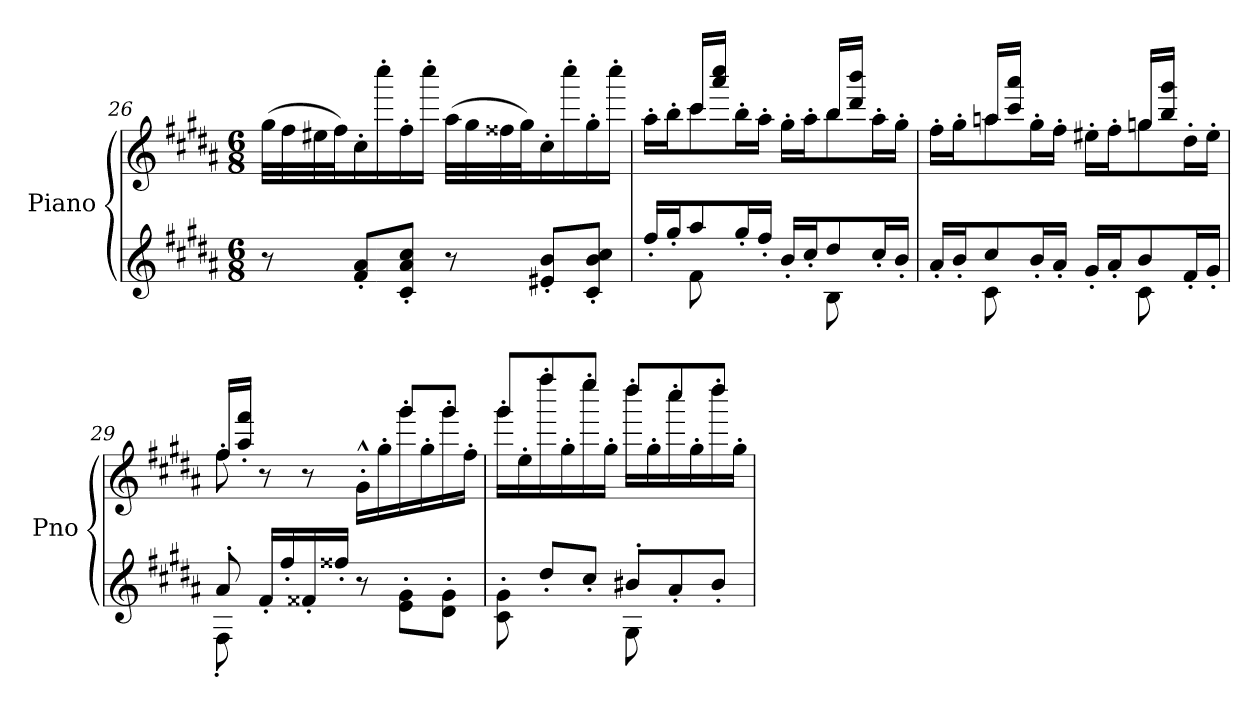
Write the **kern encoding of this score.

**kern	**kern
*part1	*part1
*staff2	*staff1
*I"Piano	*
*I'Pno	*
*clefG2	*clefG2
*k[f#c#g#d#a#]	*k[f#c#g#d#a#]
*B:	*B:
*M6/8	*M6/8
=26	=26
8r	(32gg#\LLL
.	32ff#\
.	32ee#X\
.	32ff#\J)
8f#/' 8a#/'L	16cc#'\
.	16cccc#'\
8c#/' 8a#/' 8cc#/'J	16ff#'\
.	16cccc#'\JJ
8r	(32aa#\LLL
.	32gg#\
.	32ff##X\
.	32gg#\J)
8e#X/' 8b/'L	16cc#'\
.	16cccc#'\
8c#/' 8b/' 8cc#/'J	16gg#'\
.	16cccc#'\JJ
!!LO:PB:g=z
=27	=27
*^	*^
16ff#'/LL	8ryy	16aa#'\LL	8ryy
16gg#'/J	.	16bb'\J	.
8aa#/	8f#:\	8ccc#\	16ccc#/LL
.	.	.	16aaa#/ 16cccc#/JJ
16gg#'/L	4ryy	16bb'\L	4ryy
16ff#'/JJ	.	16aa#'\JJ	.
16b'/LL	.	16gg#'\LL	.
16cc#'/J	.	16aa#'\J	.
8dd#/	8B:\	8bb\	16bb/LL
.	.	.	16ddd#/ 16bbb/JJ
16cc#'/L	8ryy	16aa#'\L	8ryy
16b'/JJ	.	16gg#'\JJ	.
!!LO:LB:g=z	!!
=28	=28	=28	=28
16a#'/LL	8ryy	16ff#'\LL	8ryy
16b'/J	.	16gg#'\J	.
8cc#/	8c#:\	8aa#\	16aan/LL
.	.	.	16ccc#/ 16aaa#/JJ
16b'/L	4ryy	16gg#'\L	4ryy
16a#'/JJ	.	16ff#'\JJ	.
16g#'/LL	.	16ee#X'\LL	.
16a#'/J	.	16ff#'\J	.
8b/	8c#:\	8gg#\	16ggn/LL
.	.	.	16bb/ 16ggg#/JJ
16f#'/L	8ryy	16dd#'\L	8ryy
16g#'/JJ	.	16ee#'\JJ	.
=29	=29	=29	=29
8a#'/	8F#'\	8ff#'\	16ff#/LL
.	.	.	16aa#/' 16fff#/'JJ
16f#'/LL	2ryy	8r	4.ryy
16ff#'/	.	.	.
16f##X'/	.	8r	.
16ff##X'/JJ	.	.	.
8r	.	16g#^^'\LL	.
.	.	16gg#'\	.
8e\' 8g#\'L	.	16ggg#'\	8ggg#/L
.	.	16gg#'\	.
8d#\' 8g#\'J	8ryy	16ggg#'\	8ggg#/J
.	.	16ff#'\JJ	.
=30	=30	=30	=30
8c#\' 8g#\'	4.ryy	16ggg#'\LL	8ggg#/L
.	.	16ee'\	.
8dd#'/L	.	16ffff#'\	8ffff#/
.	.	16gg#'\	.
8cc#'/J	.	16eeee'\	8eeee/J
.	.	16gg#'\JJ	.
8b#X'/L	8G#\	16dddd#'\LL	8dddd#/L
.	.	16gg#'\	.
8a#'/	4ryy	16cccc#'\	8cccc#/
.	.	16gg#'\	.
8b#'/J	.	16dddd#'\	8dddd#/J
.	.	16gg#'\JJ	.
*v	*v	*	*
*	*v	*v
=	=
*-	*-
